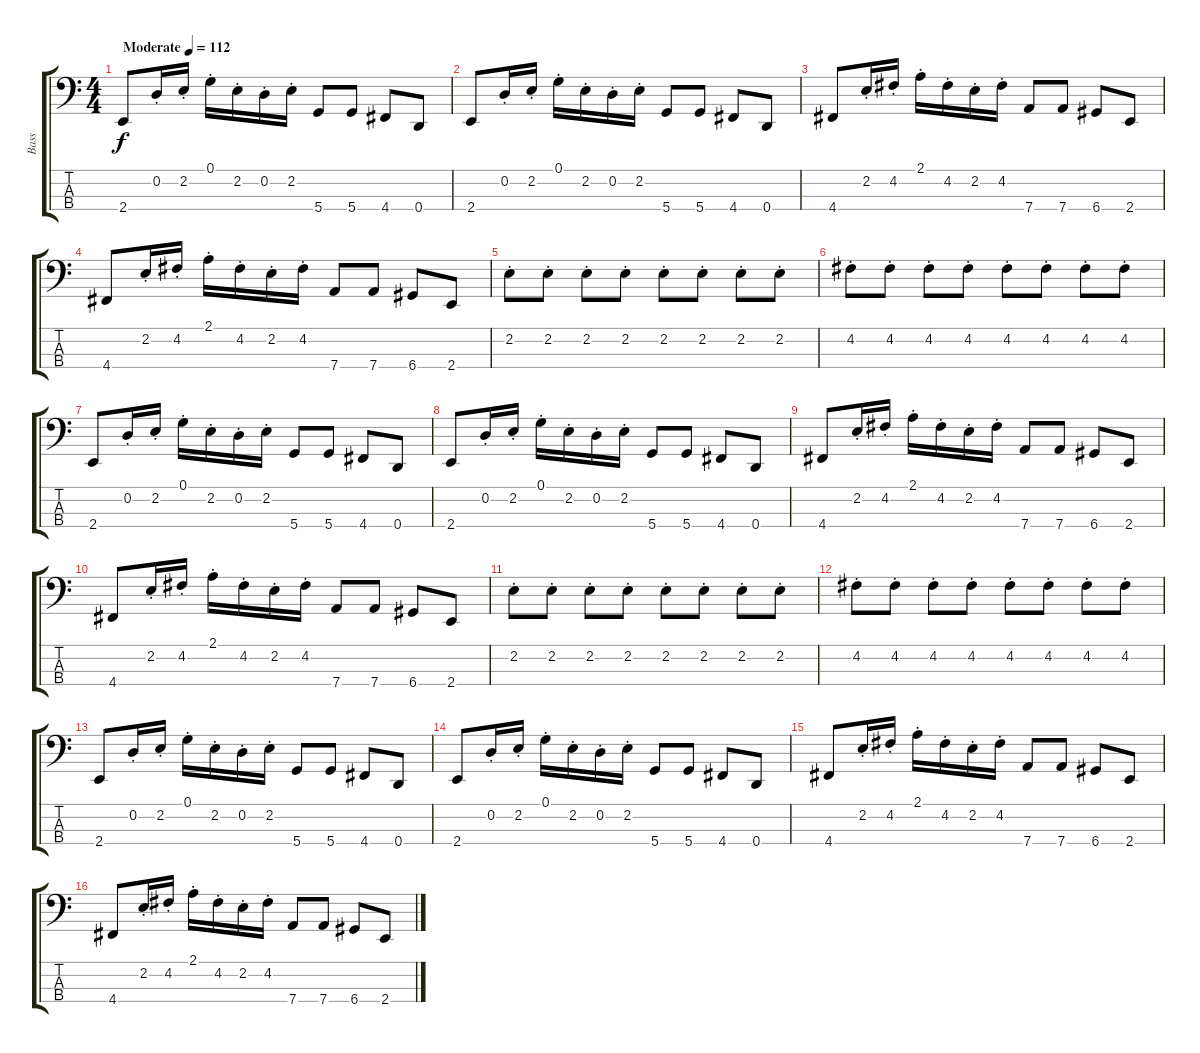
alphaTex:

\track ("Bass" "Bass") {instrument fretlessbass}
\staff {score tabs}
\tuning (G2 D2 A1 D1) {hide}
\ts (4 4)
\tempo (112 "Moderate")
\clef f4
\ks c
2.4.8{dy f instrument fretlessbass} 0.2{st}.16 2.2{st}.16 0.1{st}.16 2.2{st}.16 0.2{st}.16 2.2{st}.16 5.4.8 5.4.8 4.4.8 0.4.8 |
2.4.8 0.2{st}.16 2.2{st}.16 0.1{st}.16 2.2{st}.16 0.2{st}.16 2.2{st}.16 5.4.8 5.4.8 4.4.8 0.4.8 |
4.4.8 2.2{st}.16 4.2{st}.16 2.1{st}.16 4.2{st}.16 2.2{st}.16 4.2{st}.16 7.4.8 7.4.8 6.4.8 2.4.8 |
4.4.8 2.2{st}.16 4.2{st}.16 2.1{st}.16 4.2{st}.16 2.2{st}.16 4.2{st}.16 7.4.8 7.4.8 6.4.8 2.4.8 |
2.2{st}.8 2.2{st}.8 2.2{st}.8 2.2{st}.8 2.2{st}.8 2.2{st}.8 2.2{st}.8 2.2{st}.8 |
4.2{st}.8 4.2{st}.8 4.2{st}.8 4.2{st}.8 4.2{st}.8 4.2{st}.8 4.2{st}.8 4.2{st}.8 |
2.4.8 0.2{st}.16 2.2{st}.16 0.1{st}.16 2.2{st}.16 0.2{st}.16 2.2{st}.16 5.4.8 5.4.8 4.4.8 0.4.8 |
2.4.8 0.2{st}.16 2.2{st}.16 0.1{st}.16 2.2{st}.16 0.2{st}.16 2.2{st}.16 5.4.8 5.4.8 4.4.8 0.4.8 |
4.4.8 2.2{st}.16 4.2{st}.16 2.1{st}.16 4.2{st}.16 2.2{st}.16 4.2{st}.16 7.4.8 7.4.8 6.4.8 2.4.8 |
4.4.8 2.2{st}.16 4.2{st}.16 2.1{st}.16 4.2{st}.16 2.2{st}.16 4.2{st}.16 7.4.8 7.4.8 6.4.8 2.4.8 |
2.2{st}.8 2.2{st}.8 2.2{st}.8 2.2{st}.8 2.2{st}.8 2.2{st}.8 2.2{st}.8 2.2{st}.8 |
4.2{st}.8 4.2{st}.8 4.2{st}.8 4.2{st}.8 4.2{st}.8 4.2{st}.8 4.2{st}.8 4.2{st}.8 |
2.4.8 0.2{st}.16 2.2{st}.16 0.1{st}.16 2.2{st}.16 0.2{st}.16 2.2{st}.16 5.4.8 5.4.8 4.4.8 0.4.8 |
2.4.8 0.2{st}.16 2.2{st}.16 0.1{st}.16 2.2{st}.16 0.2{st}.16 2.2{st}.16 5.4.8 5.4.8 4.4.8 0.4.8 |
4.4.8 2.2{st}.16 4.2{st}.16 2.1{st}.16 4.2{st}.16 2.2{st}.16 4.2{st}.16 7.4.8 7.4.8 6.4.8 2.4.8 |
4.4.8 2.2{st}.16 4.2{st}.16 2.1{st}.16 4.2{st}.16 2.2{st}.16 4.2{st}.16 7.4.8 7.4.8 6.4.8 2.4.8
